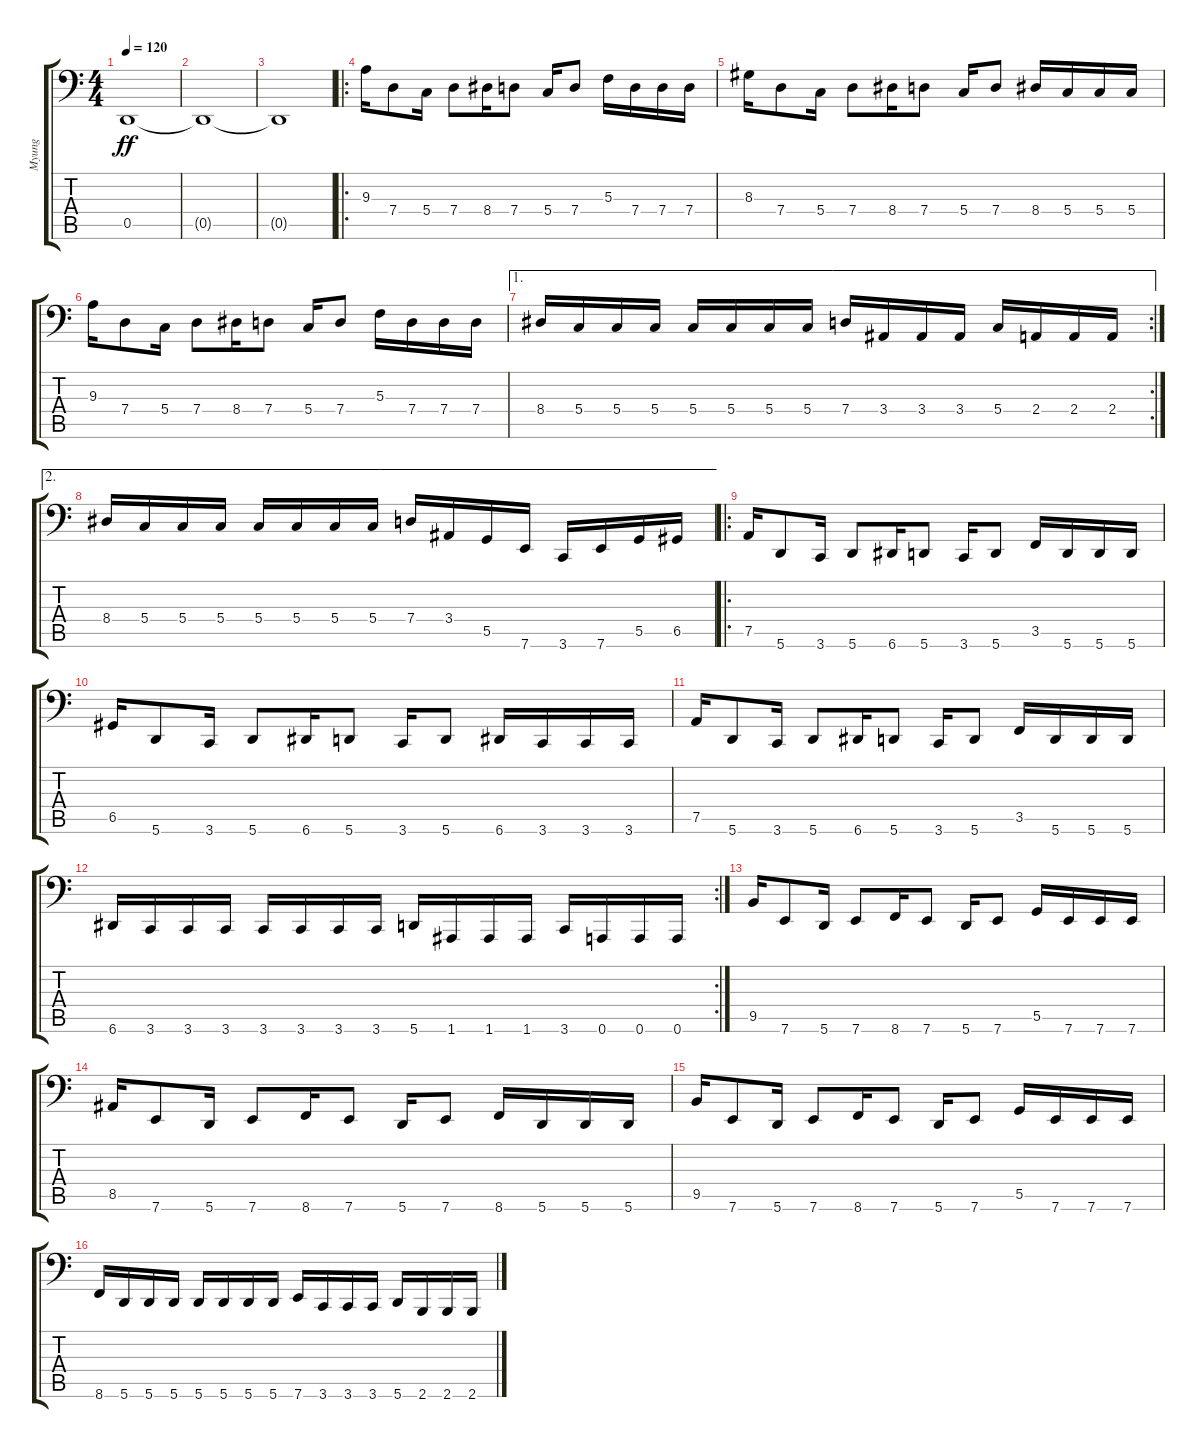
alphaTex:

\track ("Myung" "Myung") {instrument electricbassfinger}
\staff {score tabs}
\tuning (Bb2 F2 C2 G1 D1 A0) {hide}
\ts (4 4)
\tempo 120
\clef f4
\ks c
0.5{t}.1{dy ff} |
0.5{t}.1 |
0.5{t}.1 |
\ro
9.3.16 7.4.8 5.4.16 7.4.8 8.4.16 7.4.8 5.4.16 7.4.8 5.3.16 7.4.16 7.4.16 7.4.16 |
8.3.16 7.4.8 5.4.16 7.4.8 8.4.16 7.4.8 5.4.16 7.4.8 8.4.16 5.4.16 5.4.16 5.4.16 |
9.3.16 7.4.8 5.4.16 7.4.8 8.4.16 7.4.8 5.4.16 7.4.8 5.3.16 7.4.16 7.4.16 7.4.16 |
\ae 1
\rc 2
8.4.16 5.4.16 5.4.16 5.4.16 5.4.16 5.4.16 5.4.16 5.4.16 7.4.16 3.4.16 3.4.16 3.4.16 5.4.16 2.4.16 2.4.16 2.4.16 |
\ae 2
8.4.16 5.4.16 5.4.16 5.4.16 5.4.16 5.4.16 5.4.16 5.4.16 7.4.16 3.4.16 5.5.16 7.6.16 3.6.16 7.6.16 5.5.16 6.5.16 |
\ro
7.5.16 5.6.8 3.6.16 5.6.8 6.6.16 5.6.8 3.6.16 5.6.8 3.5.16 5.6.16 5.6.16 5.6.16 |
6.5.16 5.6.8 3.6.16 5.6.8 6.6.16 5.6.8 3.6.16 5.6.8 6.6.16 3.6.16 3.6.16 3.6.16 |
7.5.16 5.6.8 3.6.16 5.6.8 6.6.16 5.6.8 3.6.16 5.6.8 3.5.16 5.6.16 5.6.16 5.6.16 |
\rc 2
6.6.16 3.6.16 3.6.16 3.6.16 3.6.16 3.6.16 3.6.16 3.6.16 5.6.16 1.6.16 1.6.16 1.6.16 3.6.16 0.6.16 0.6.16 0.6.16 |
9.5.16 7.6.8 5.6.16 7.6.8 8.6.16 7.6.8 5.6.16 7.6.8 5.5.16 7.6.16 7.6.16 7.6.16 |
8.5.16 7.6.8 5.6.16 7.6.8 8.6.16 7.6.8 5.6.16 7.6.8 8.6.16 5.6.16 5.6.16 5.6.16 |
9.5.16 7.6.8 5.6.16 7.6.8 8.6.16 7.6.8 5.6.16 7.6.8 5.5.16 7.6.16 7.6.16 7.6.16 |
8.6.16 5.6.16 5.6.16 5.6.16 5.6.16 5.6.16 5.6.16 5.6.16 7.6.16 3.6.16 3.6.16 3.6.16 5.6.16 2.6.16 2.6.16 2.6.16
